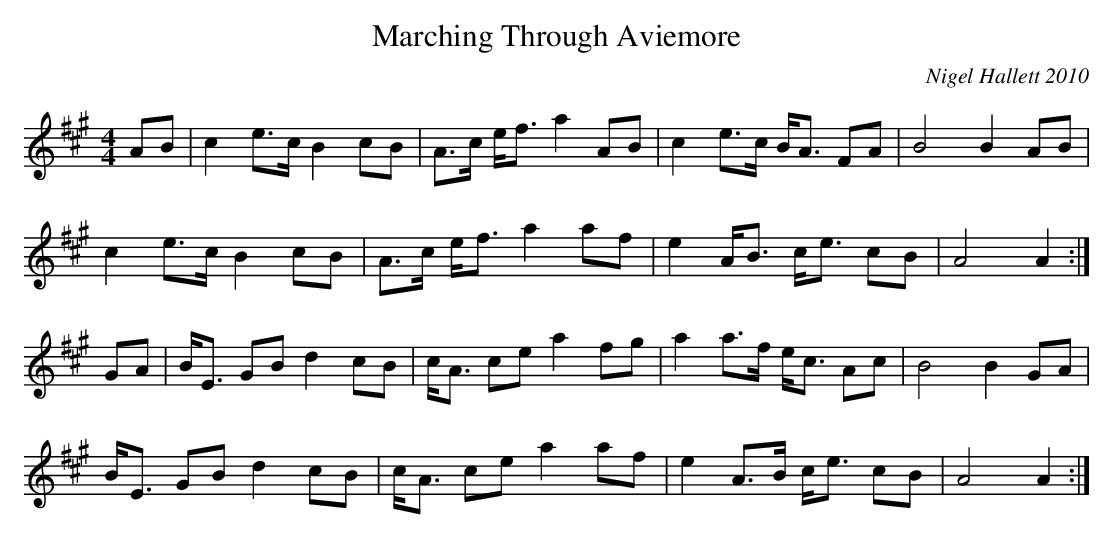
X:1
T:Marching Through Aviemore
C:Nigel Hallett 2010
M:4/4
L:1/8
K:A
AB|c2 e>c B2 cB|A>c e<f a2 AB|c2 e>c B<A FA|B4 B2 AB|
c2 e>c B2 cB|A>c e<f a2 af|e2 A<B c<e cB|A4 A2:|
GA|B<E GB d2 cB|c<A ce a2 fg|a2 a>f e<c Ac|B4 B2 GA|
B<E GB d2 cB|c<A ce a2 af|e2 A>B c<e cB|A4 A2:|
